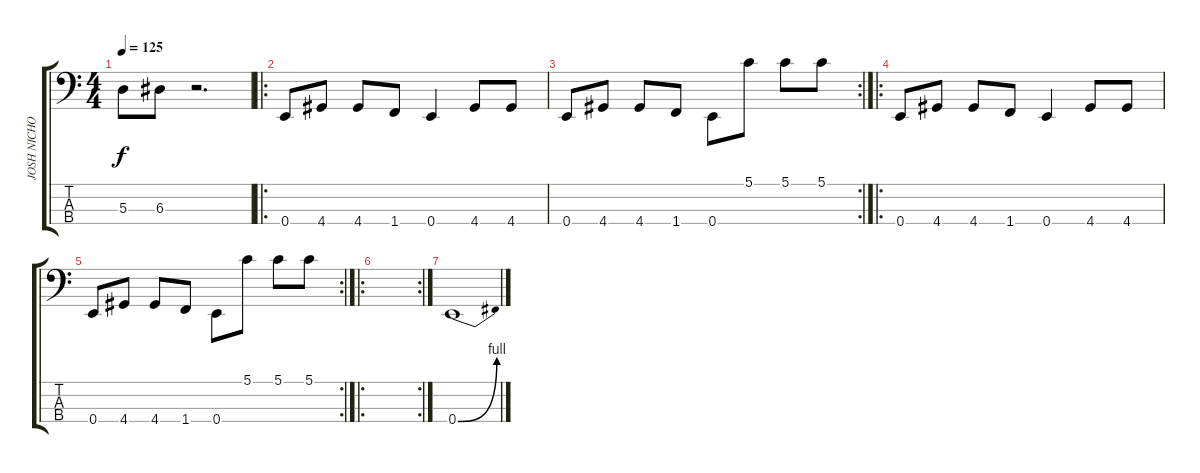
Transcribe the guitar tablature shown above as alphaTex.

\track ("JOSH NICHOLSON" "JOSH NICHO") {instrument electricbassfinger}
\staff {score tabs}
\tuning (G2 D2 A1 E1) {hide}
\ts (4 4)
\tempo 125
\clef f4
\ks c
5.3.8{dy f} 6.3.8 r.2{d} |
\ro
0.4.8 4.4.8 4.4.8 1.4.8 0.4.4 4.4.8 4.4.8 |
\rc 2
0.4.8 4.4.8 4.4.8 1.4.8 0.4.8 5.1.8 5.1.8 5.1.8 |
\ro
0.4.8 4.4.8 4.4.8 1.4.8 0.4.4 4.4.8 4.4.8 |
\rc 2
0.4.8 4.4.8 4.4.8 1.4.8 0.4.8 5.1.8 5.1.8 5.1.8 |
\ro
\rc 2
|
0.4{be (bend 0 0 60 4)}.1{volume 16}
